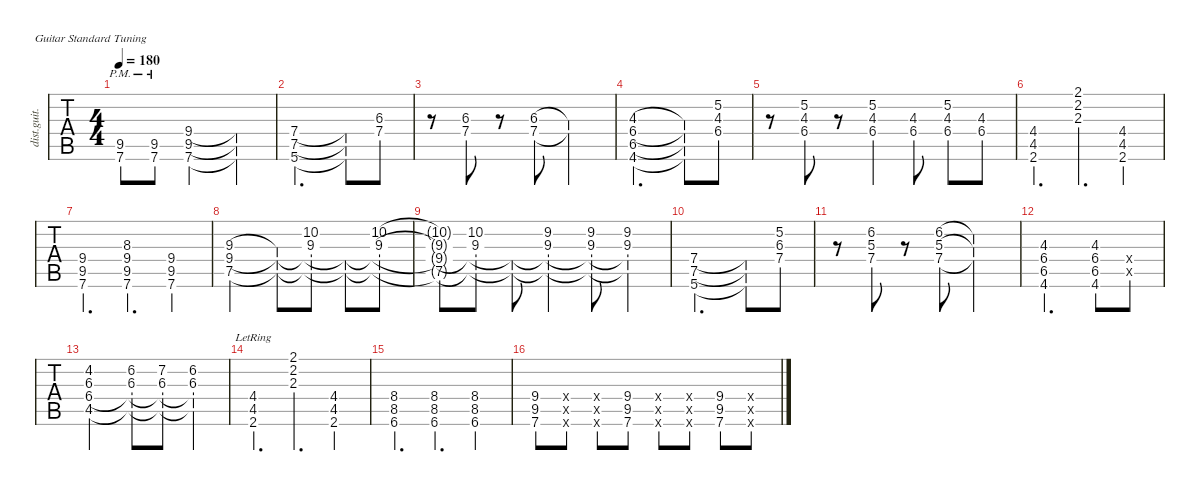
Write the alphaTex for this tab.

\defaultSystemsLayout 4
\hideDynamics
\bracketExtendMode nobrackets
\otherSystemsTrackNameOrientation horizontal
\track ("Distortion Guitar" "dist.guit.") {instrument distortionguitar}
\staff {tabs}
\tuning (E4 B3 G3 D3 A2 E2)
\ts (4 4)
\tempo 180
\clef g2
\ks c
(7.6{pm} 9.5{pm acc #}).8{dy mf} (7.6{pm} 9.5{pm acc #}).8 (7.6 9.5{acc #} 9.4).2 (7.6{t} 9.5{t acc #} 9.4{t}).4 |
(5.6 7.5 7.4).2{d} (5.6{t} 7.5{t} 7.4{t}).8 (7.4 6.3{acc #}).8 |
r.8 (6.3{acc #} 7.4).8 r.8 (6.3{acc #} 7.4).8 (7.4{t} 6.3{t acc #}).2 |
(4.6{acc #} 6.5{acc #} 6.4{acc #} 4.3).2{d} (4.6{t acc #} 6.5{t acc #} 6.4{t acc #} 4.3{t}).8 (6.4{acc #} 4.3 5.2).8 |
r.8 (6.4{acc #} 4.3 5.2).8 r.8 (5.2 6.4{acc #} 4.3).4 (6.4{acc #} 4.3).8 (6.4{acc #} 4.3 5.2).8 (6.4{acc #} 4.3).8 |
(2.6{acc #} 4.5{acc #} 4.4{acc #}).4{d} (2.3 2.2{acc #} 2.1{acc #}).4{d} (2.6{acc #} 4.5{acc #} 4.4{acc #}).4 |
(7.6 9.5{acc #} 9.4).4{d} (7.6 9.5{acc #} 9.4 8.3{acc #}).4{d} (7.6 9.5{acc #} 9.4).4 |
(7.5 9.4 9.3).2 (7.5{t} 9.4{t} 9.3{t}).8 (9.3 10.2 7.5{t} 9.4{t}).8 (7.5{t} 9.4{t}).8 (10.2 9.3 7.5{t} 9.4{t}).8 |
(7.5{t} 9.4{t} 9.3{t} 10.2{t}).8 (7.5{t} 9.4{t} 9.3 10.2).8 (7.5{t} 9.4{t}).8 (7.5{t} 9.4{t} 9.3 9.2{acc #}).4 (7.5{t} 9.4{t} 9.3 9.2{acc #}).8 (7.5{t} 9.4{t} 9.3 9.2{acc #}).4 |
(5.6 7.5 7.4).2{d} (5.6{t} 7.5{t} 7.4{t}).8 (7.4 6.3{acc #} 5.2).8 |
r.8 (7.4 5.3 6.2).8 r.8 (7.4 5.3 6.2).8 (6.2{t} 5.3{t} 7.4{t}).2 |
(4.6{acc #} 6.5{acc #} 6.4{acc #} 4.3).2{d} (4.6{acc #} 6.5{acc #} 6.4{acc #} 4.3).8 (0.5{x} 0.4{x}).8 |
(4.5{acc #} 6.4{acc #} 6.3{acc #} 4.2{acc #}).2 (4.5{t acc #} 6.4{t acc #} 6.3{acc #} 6.2).8 (4.5{t acc #} 6.4{t acc #} 6.3{acc #} 7.2{acc #}).8 (4.5{t acc #} 6.4{t acc #} 6.3{acc #} 6.2).4 |
(2.6{lr acc #} 4.5{lr acc #} 4.4{lr acc #}).4{d} (2.3 2.2{acc #} 2.1{acc #}).4{d} (2.6{acc #} 4.5{acc #} 4.4{acc #}).4 |
(6.6{acc #} 8.5 8.4{acc #}).4{d} (6.6{acc #} 8.5 8.4{acc #}).4{d} (6.6{acc #} 8.5 8.4{acc #}).4 |
(7.6 9.5{acc #} 9.4).8 (0.6{x} 0.5{x} 0.4{x}).8 (0.6{x} 0.5{x} 0.4{x}).8 (7.6 9.5{acc #} 9.4).8 (0.6{x} 0.5{x} 0.4{x}).8 (0.6{x} 0.5{x} 0.4{x}).8 (7.6 9.5{acc #} 9.4).8 (0.6{x} 0.5{x} 0.4{x}).8
